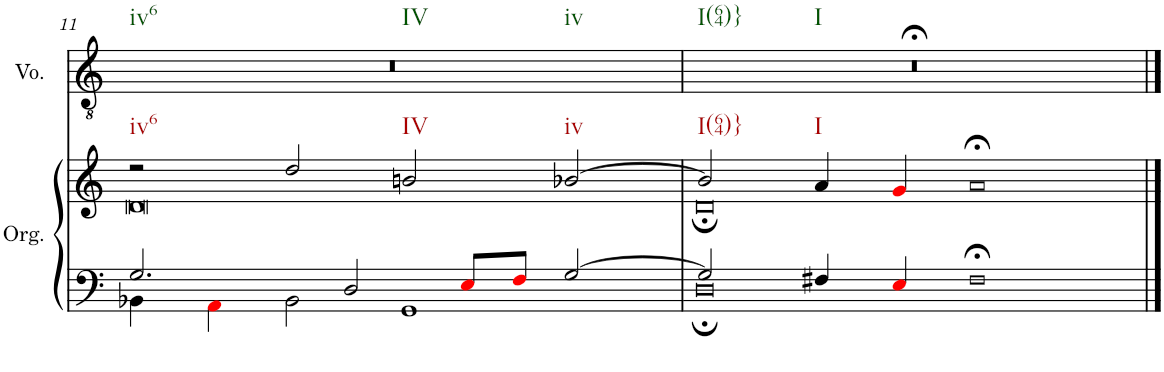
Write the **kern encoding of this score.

**kern	**kern	**kern
*part2	*part2	*part1
*staff3	*staff2	*staff1
*I"Organ	*	*I"Voice
*I'Org.	*	*I'Vo.
!!LO:PB:g=z
*clefF4	*clefG2	*clefGv2
*k[]	*k[]	*k[]
*M4/2	*M4/2	*M4/2
=11	=11	=11
*^	*^	*
!	!	!	!	!LO:TX:b:t=iv6
!	!	!	!	!LO:TX:b:t=IV
!	!	!	!	!LO:TX:b:t=iv
!	!	!LO:TX:b:t=iv6	!	!
2.G/	4BB-X\	2r	0d	0r
.	4AAi\	.	.	.
.	2BB-\	2dd/	.	.
2D/	.	.	.	.
!	!	!LO:TX:b:t=IV	!	!
.	1GG	2bn/	.	.
8Ei/L	.	.	.	.
8Fi/J	.	.	.	.
!	!	!LO:TX:b:t=iv	!	!
[2G/	.	[2b-X/	.	.
=12	=12	=12	=12	=12
!	!	!	!	!LO:TX:b:t=I(64)}
!	!	!	!	!LO:TX:b:t=I
!	!	!LO:TX:b:t=I(64)}	!	!
2G/]	0D;	2b-/]	0d;	0r;<
!	!	!LO:TX:b:t=I	!	!
4F#X/	.	4a/	.	.
4Ei/	.	4gi/	.	.
1F#;<	.	1a;<	.	.
*v	*v	*	*	*
*	*v	*v	*
==	==	==
*-	*-	*-
